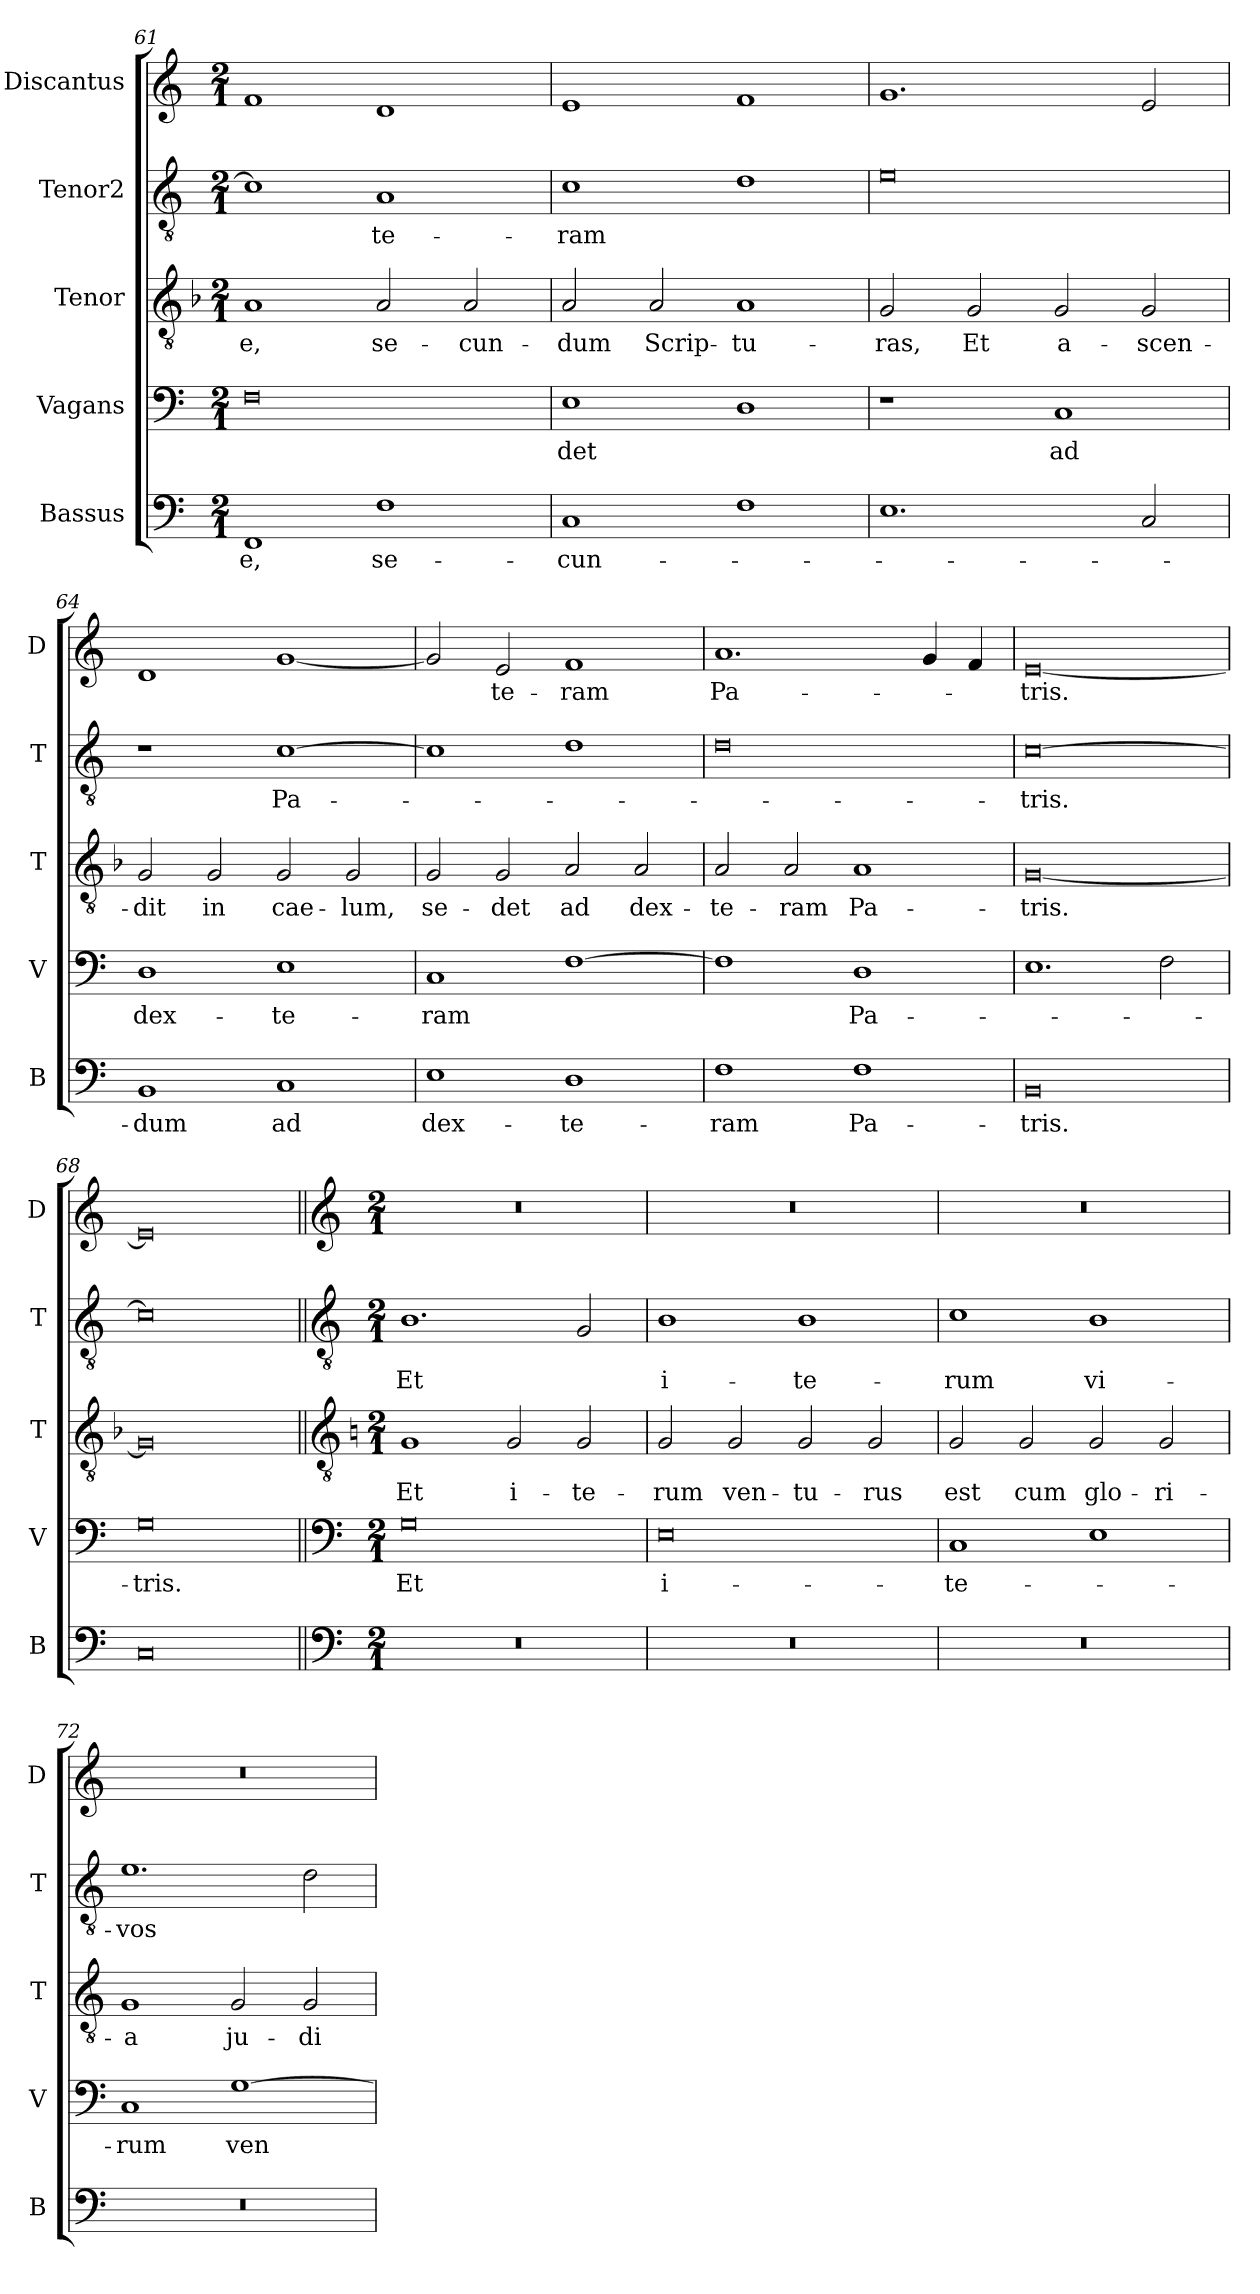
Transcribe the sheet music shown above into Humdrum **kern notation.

**kern	**text	**kern	**text	**kern	**text	**kern	**text	**kern	**text
*part5	*part5	*part4	*part4	*part3	*part3	*part2	*part2	*part1	*part1
*staff5	*staff5	*staff4	*staff4	*staff3	*staff3	*staff2	*staff2	*staff1	*staff1
*I"Bassus	*	*I"Vagans	*	*I"Tenor	*	*I"Tenor2	*	*I"Discantus	*
*I'B	*	*I'V	*	*I'T	*	*I'T	*	*I'D	*
*clefF4	*	*clefF4	*	*clefGv2	*	*clefGv2	*	*clefG2	*
*k[]	*	*k[]	*	*k[b-]	*	*k[]	*	*k[]	*
*M2/1	*	*M2/1	*	*M2/1	*	*M2/1	*	*M2/1	*
=61	=61	=61	=61	=61	=61	=61	=61	=61	=61
1FF	-e,	0F	.	1A	-e,	1c]	.	1f	.
1F	se-	.	.	2A/	se-	1A	-te-	1d	.
.	.	.	.	2A/	-cun-	.	.	.	.
=62	=62	=62	=62	=62	=62	=62	=62	=62	=62
1C	-cun-	1E	-det	2A/	-dum	1c	-ram	1e	.
.	.	.	.	2A/	Scrip-	.	.	.	.
1F	.	1D	.	1A	-tu-	1d	.	1f	.
=63	=63	=63	=63	=63	=63	=63	=63	=63	=63
1.E	.	1r	.	2G/	-ras,	0e	.	1.g	.
.	.	.	.	2G/	Et	.	.	.	.
.	.	1C	ad	2G/	a-	.	.	.	.
2C/	.	.	.	2G/	-scen-	.	.	2e/	.
=64	=64	=64	=64	=64	=64	=64	=64	=64	=64
1BB	-dum	1D	dex-	2G/	-dit	1r	.	1d	.
.	.	.	.	2G/	in	.	.	.	.
1C	ad	1E	-te-	2G/	cae-	[1c	Pa-	[1g	.
.	.	.	.	2G/	-lum,	.	.	.	.
=65	=65	=65	=65	=65	=65	=65	=65	=65	=65
1E	dex-	1C	-ram	2G/	se-	1c]	.	2g/]	.
.	.	.	.	2G/	-det	.	.	2e/	-te-
1D	-te-	[1F	.	2A/	ad	1d	.	1f	-ram
.	.	.	.	2A/	dex-	.	.	.	.
=66	=66	=66	=66	=66	=66	=66	=66	=66	=66
1F	-ram	1F]	.	2A/	-te-	0d	.	1.a	Pa-
.	.	.	.	2A/	-ram	.	.	.	.
1F	Pa-	1D	Pa-	1A	Pa-	.	.	.	.
.	.	.	.	.	.	.	.	4g/	.
.	.	.	.	.	.	.	.	4f/	.
=67	=67	=67	=67	=67	=67	=67	=67	=67	=67
0BB	-tris.	1.E	.	[0G	-tris.	[0c	-tris.	[0e	-tris.
.	.	2F\	.	.	.	.	.	.	.
=68	=68	=68	=68	=68	=68	=68	=68	=68	=68
0C	.	0G	-tris.	0G]	.	0c]	.	0e]	.
!!LO:LB:g=z
=69||	=69||	=69||	=69||	=69||	=69||	=69||	=69||	=69||	=69||
*clefF4	*	*clefF4	*	*clefGv2	*	*clefGv2	*	*clefG2	*
*k[]	*	*k[]	*	*k[]	*	*k[]	*	*k[]	*
*M2/1	*	*M2/1	*	*M2/1	*	*M2/1	*	*M2/1	*
0r	.	0G	Et	1G	Et	1.B	Et	0r	.
.	.	.	.	2G/	i-	.	.	.	.
.	.	.	.	2G/	-te-	2G/	.	.	.
=70	=70	=70	=70	=70	=70	=70	=70	=70	=70
0r	.	0E	i-	2G/	-rum	1B	i-	0r	.
.	.	.	.	2G/	ven-	.	.	.	.
.	.	.	.	2G/	-tu-	1B	-te-	.	.
.	.	.	.	2G/	-rus	.	.	.	.
=71	=71	=71	=71	=71	=71	=71	=71	=71	=71
0r	.	1C	-te-	2G/	est	1c	-rum	0r	.
.	.	.	.	2G/	cum	.	.	.	.
.	.	1E	.	2G/	glo-	1B	vi-	.	.
.	.	.	.	2G/	-ri-	.	.	.	.
=72	=72	=72	=72	=72	=72	=72	=72	=72	=72
0r	.	1C	-rum	1G	-a	1.e	-vos	0r	.
.	.	[1G	ven-	2G/	ju-	.	.	.	.
.	.	.	.	2G/	-di-	2d\	.	.	.
=	=	=	=	=	=	=	=	=	=
*-	*-	*-	*-	*-	*-	*-	*-	*-	*-
